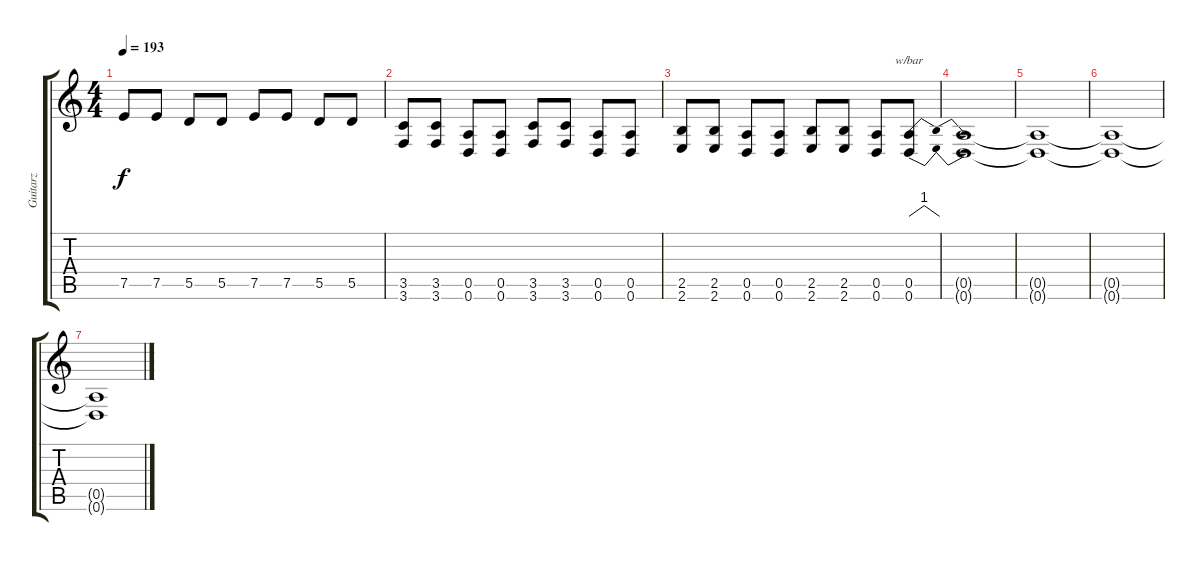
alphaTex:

\track ("Guitarz" "Guitarz") {instrument distortionguitar}
\staff {score tabs}
\tuning (E4 B3 G3 D3 A2 D2) {hide}
\ts (4 4)
\tempo 193
\clef g2
\ks c
7.5.8{dy f} 7.5.8 5.5.8 5.5.8 7.5.8 7.5.8 5.5.8 5.5.8 |
(3.5 3.6).8 (3.5 3.6).8 (0.5 0.6).8 (0.5 0.6).8 (3.5 3.6).8 (3.5 3.6).8 (0.5 0.6).8 (0.5 0.6).8 |
(2.5 2.6).8 (2.5 2.6).8 (0.5 0.6).8 (0.5 0.6).8 (2.5 2.6).8 (2.5 2.6).8 (0.5 0.6).8 (0.5 0.6).8{tbe (dip default 0 0 30 4 60 0)} |
(0.5{t} 0.6{t}).1 |
(0.5{t} 0.6{t}).1{volume 0} |
(0.5{t} 0.6{t}).1 |
(0.5{t} 0.6{t}).1
